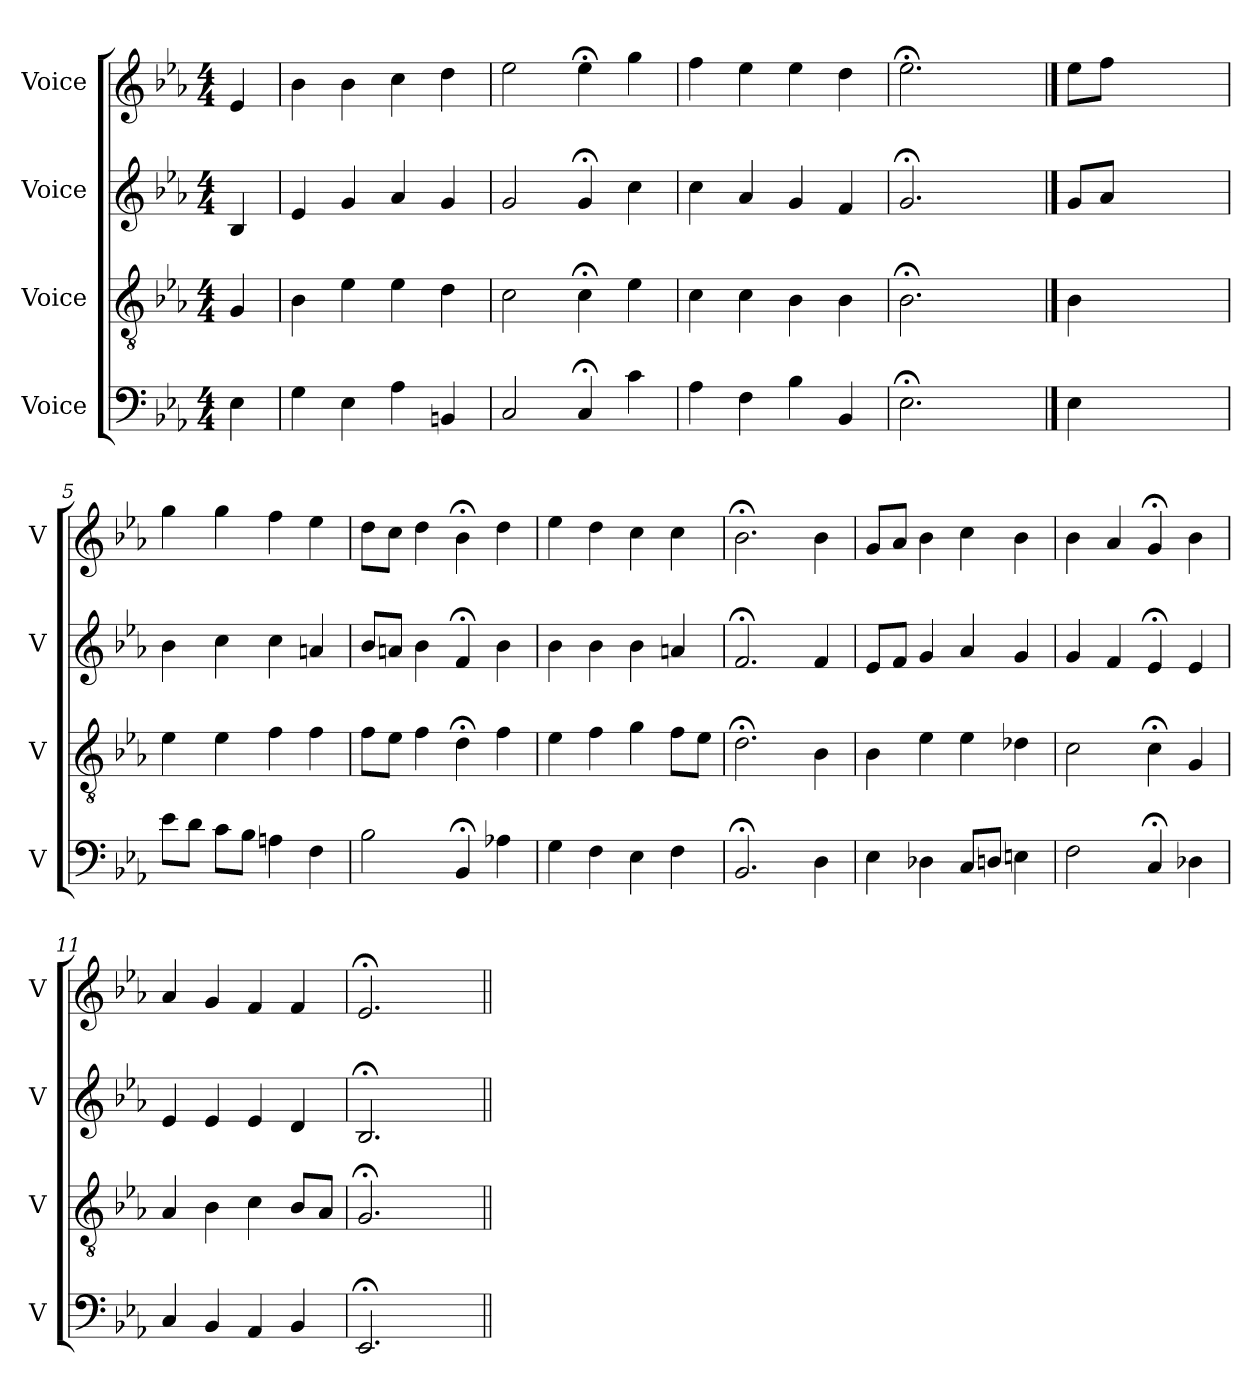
**kern	**kern	**kern	**kern
*part4	*part3	*part2	*part1
*staff4	*staff3	*staff2	*staff1
*I"Voice	*I"Voice	*I"Voice	*I"Voice
*I'V	*I'V	*I'V	*I'V
*clefF4	*clefGv2	*clefG2	*clefG2
*k[b-e-a-]	*k[b-e-a-]	*k[b-e-a-]	*k[b-e-a-]
*M4/4	*M4/4	*M4/4	*M4/4
*MM100	*MM100	*MM100	*MM100
=	=	=	=
4E-\	4G/	4B-/	4e-/
=1	=1	=1	=1
4G\	4B-\	4e-/	4b-\
4E-\	4e-\	4g/	4b-\
4A-\	4e-\	4a-/	4cc\
4BBn/	4d\	4g/	4dd\
=2	=2	=2	=2
2C/	2c\	2g/	2ee-\
4C;/	4c;\	4g;/	4ee-;\
4c\	4e-\	4cc\	4gg\
=3	=3	=3	=3
4A-\	4c\	4cc\	4ff\
4F\	4c\	4a-/	4ee-\
4B-\	4B-\	4g/	4ee-\
4BB-/	4B-\	4f/	4dd\
=4	=4	=4	=4
2.E-;\	2.B-;\	2.g;/	2.ee-;\
4ryy	4ryy	4ryy	4ryy
==	==	==	==
4E-\	4B-\	8g/L	8ee-\L
.	.	8a-/J	8ff\J
2.ryy	2.ryy	2.ryy	2.ryy
!!LO:LB:g=z
=5	=5	=5	=5
8e-\L	4e-\	4b-\	4gg\
8d\J	.	.	.
8c\L	4e-\	4cc\	4gg\
8B-\J	.	.	.
4An\	4f\	4cc\	4ff\
4F\	4f\	4an/	4ee-\
=6	=6	=6	=6
2B-\	8f\L	8b-/L	8dd\L
.	8e-\J	8an/J	8cc\J
.	4f\	4b-\	4dd\
4BB-;/	4d;\	4f;/	4b-;\
4A-X\	4f\	4b-\	4dd\
=7	=7	=7	=7
4G\	4e-\	4b-\	4ee-\
4F\	4f\	4b-\	4dd\
4E-\	4g\	4b-\	4cc\
4F\	8f\L	4an/	4cc\
.	8e-\J	.	.
=8	=8	=8	=8
2.BB-;/	2.d;\	2.f;/	2.b-;\
4D\	4B-\	4f/	4b-\
=9	=9	=9	=9
4E-\	4B-\	8e-/L	8g/L
.	.	8f/J	8a-/J
4D-X\	4e-\	4g/	4b-\
8C/L	4e-\	4a-/	4cc\
8Dn/J	.	.	.
4En\	4d-X\	4g/	4b-\
!!LO:LB:g=z
=10	=10	=10	=10
2F\	2c\	4g/	4b-\
.	.	4f/	4a-/
4C;/	4c;\	4e-;/	4g;/
4D-X\	4G/	4e-/	4b-\
=11	=11	=11	=11
4C/	4A-/	4e-/	4a-/
4BB-/	4B-\	4e-/	4g/
4AA-/	4c\	4e-/	4f/
4BB-/	8B-/L	4d/	4f/
.	8A-/J	.	.
=12	=12	=12	=12
2.EE-;/	2.G;/	2.B-;/	2.e-;/
4ryy	4ryy	4ryy	4ryy
=||	=||	=||	=||
*-	*-	*-	*-
